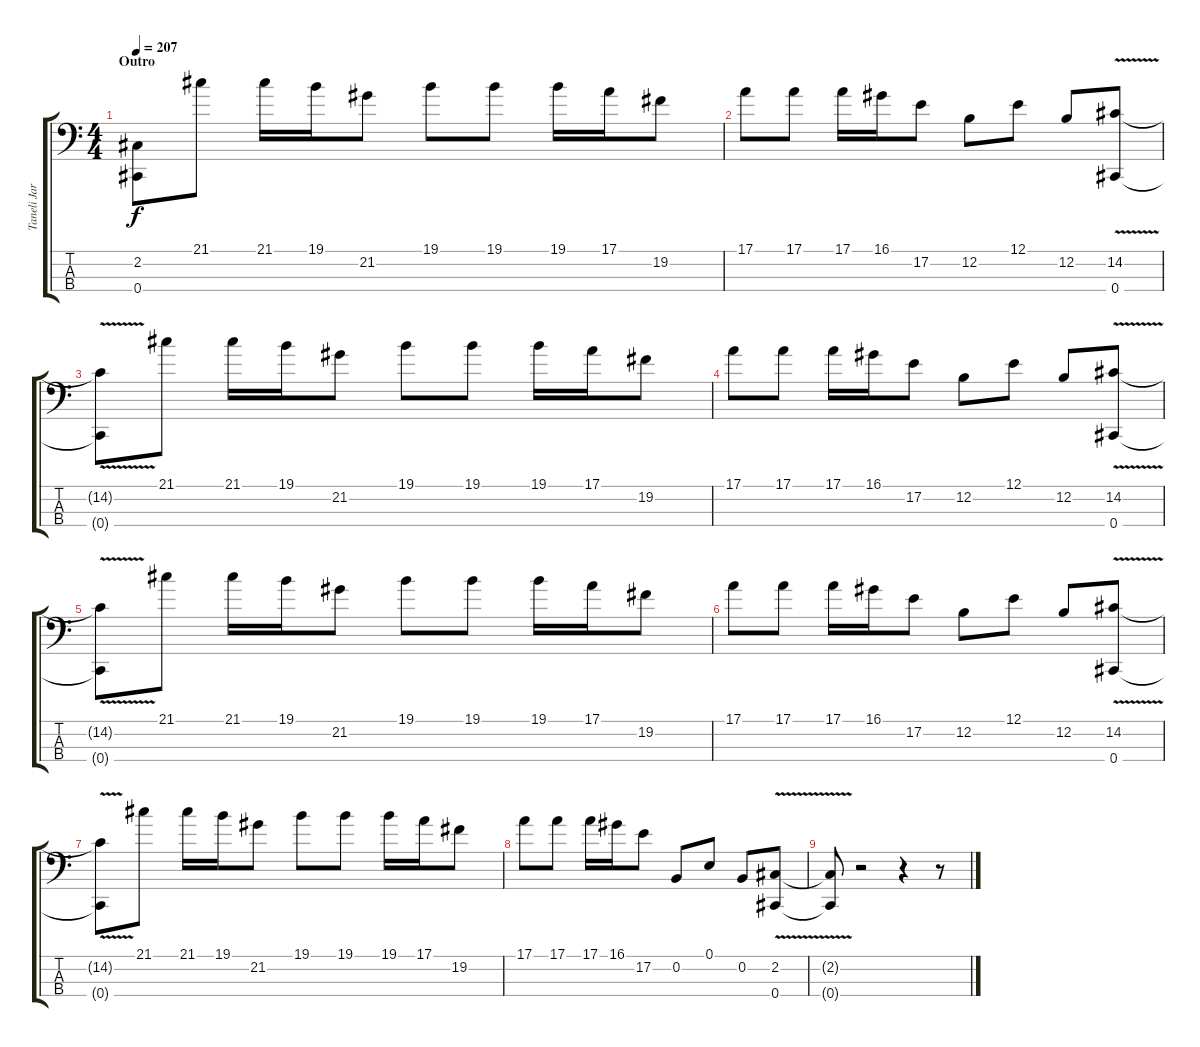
\track ("Taneli Jarva" "Taneli Jar") {instrument electricbassfinger}
\staff {score tabs}
\tuning (E2 B1 Gb1 Db1) {hide}
\ts (4 4)
\section ("" "Outro")
\tempo 207
\clef f4
\ks c
(2.2 0.4).8{dy f volume 12 instrument electricbassfinger} 21.1.8 21.1.16 19.1.16 21.2.8 19.1.8 19.1.8 19.1.16 17.1.16 19.2.8 |
17.1.8 17.1.8 17.1.16 16.1.16 17.2.8 12.2.8 12.1.8 12.2.8 (14.2{v} 0.4).8 |
(14.2{t} 0.4{t}).8 21.1.8 21.1.16 19.1.16 21.2.8 19.1.8 19.1.8 19.1.16 17.1.16 19.2.8 |
17.1.8 17.1.8 17.1.16 16.1.16 17.2.8 12.2.8 12.1.8 12.2.8 (14.2{v} 0.4).8 |
(14.2{t} 0.4{t}).8 21.1.8 21.1.16 19.1.16 21.2.8 19.1.8 19.1.8 19.1.16 17.1.16 19.2.8 |
17.1.8 17.1.8 17.1.16 16.1.16 17.2.8 12.2.8 12.1.8 12.2.8 (14.2{v} 0.4).8 |
(14.2{t} 0.4{t}).8 21.1.8 21.1.16 19.1.16 21.2.8 19.1.8 19.1.8 19.1.16 17.1.16 19.2.8 |
17.1.8 17.1.8 17.1.16 16.1.16 17.2.8 0.2.8{volume 16} 0.1.8 0.2.8 (2.2{v} 0.4).8 |
(2.2{t} 0.4{t}).8 r.2 r.4 r.8
